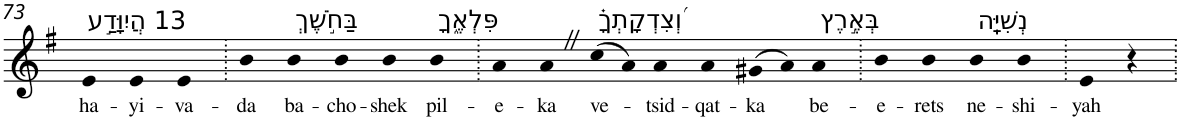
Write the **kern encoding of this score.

**kern	**text
*part1	*part1
*staff1	*staff1
*I"Piano	*
*I'Pno	*
!!LO:PB:g=z
*clefG2	*
*k[f#]	*
*G:	*
=73	=73
!LO:TX:a:t=13 הֲיִוָּדַ֣ע	!
!	!LO:LY:b
4e	ha-
!	!LO:LY:b
4e	-yi-
!	!LO:LY:b
4e	-va-
=74.	=74.
!	!LO:LY:b
4b	-da
!LO:TX:a:t=בַּחֹ֣שֶׁךְ	!
!	!LO:LY:b
4b	ba-
!	!LO:LY:b
4b	-cho-
!	!LO:LY:b
4b	-shek
!LO:TX:a:t=פִּלְאֶ֑ךָ	!
!	!LO:LY:b
4b	pil-
=75.	=75.
!	!LO:LY:b
4a	-e-
!	!LO:LY:b
4aZ	-ka
!LO:TX:a:t=וְ֝צִדְקָתְךָ֗	!
!	!LO:LY:b
(>8cc	ve-
8a)	.
!	!LO:LY:b
4a	-tsid-
!	!LO:LY:b
4a	-qat-
!	!LO:LY:b
(>8g#X	-ka
8a)	.
!LO:TX:a:t=בְּאֶ֣רֶץ	!
!	!LO:LY:b
4a	be-
=76.	=76.
!	!LO:LY:b
4b	-e-
!	!LO:LY:b
4b	-rets
!LO:TX:a:t=נְשִׁיָּֽה	!
!	!LO:LY:b
4b	ne-
!	!LO:LY:b
4b	-shi-
=77.	=77.
!	!LO:LY:b
4e	-yah
4r	.
=.	=.
*-	*-
